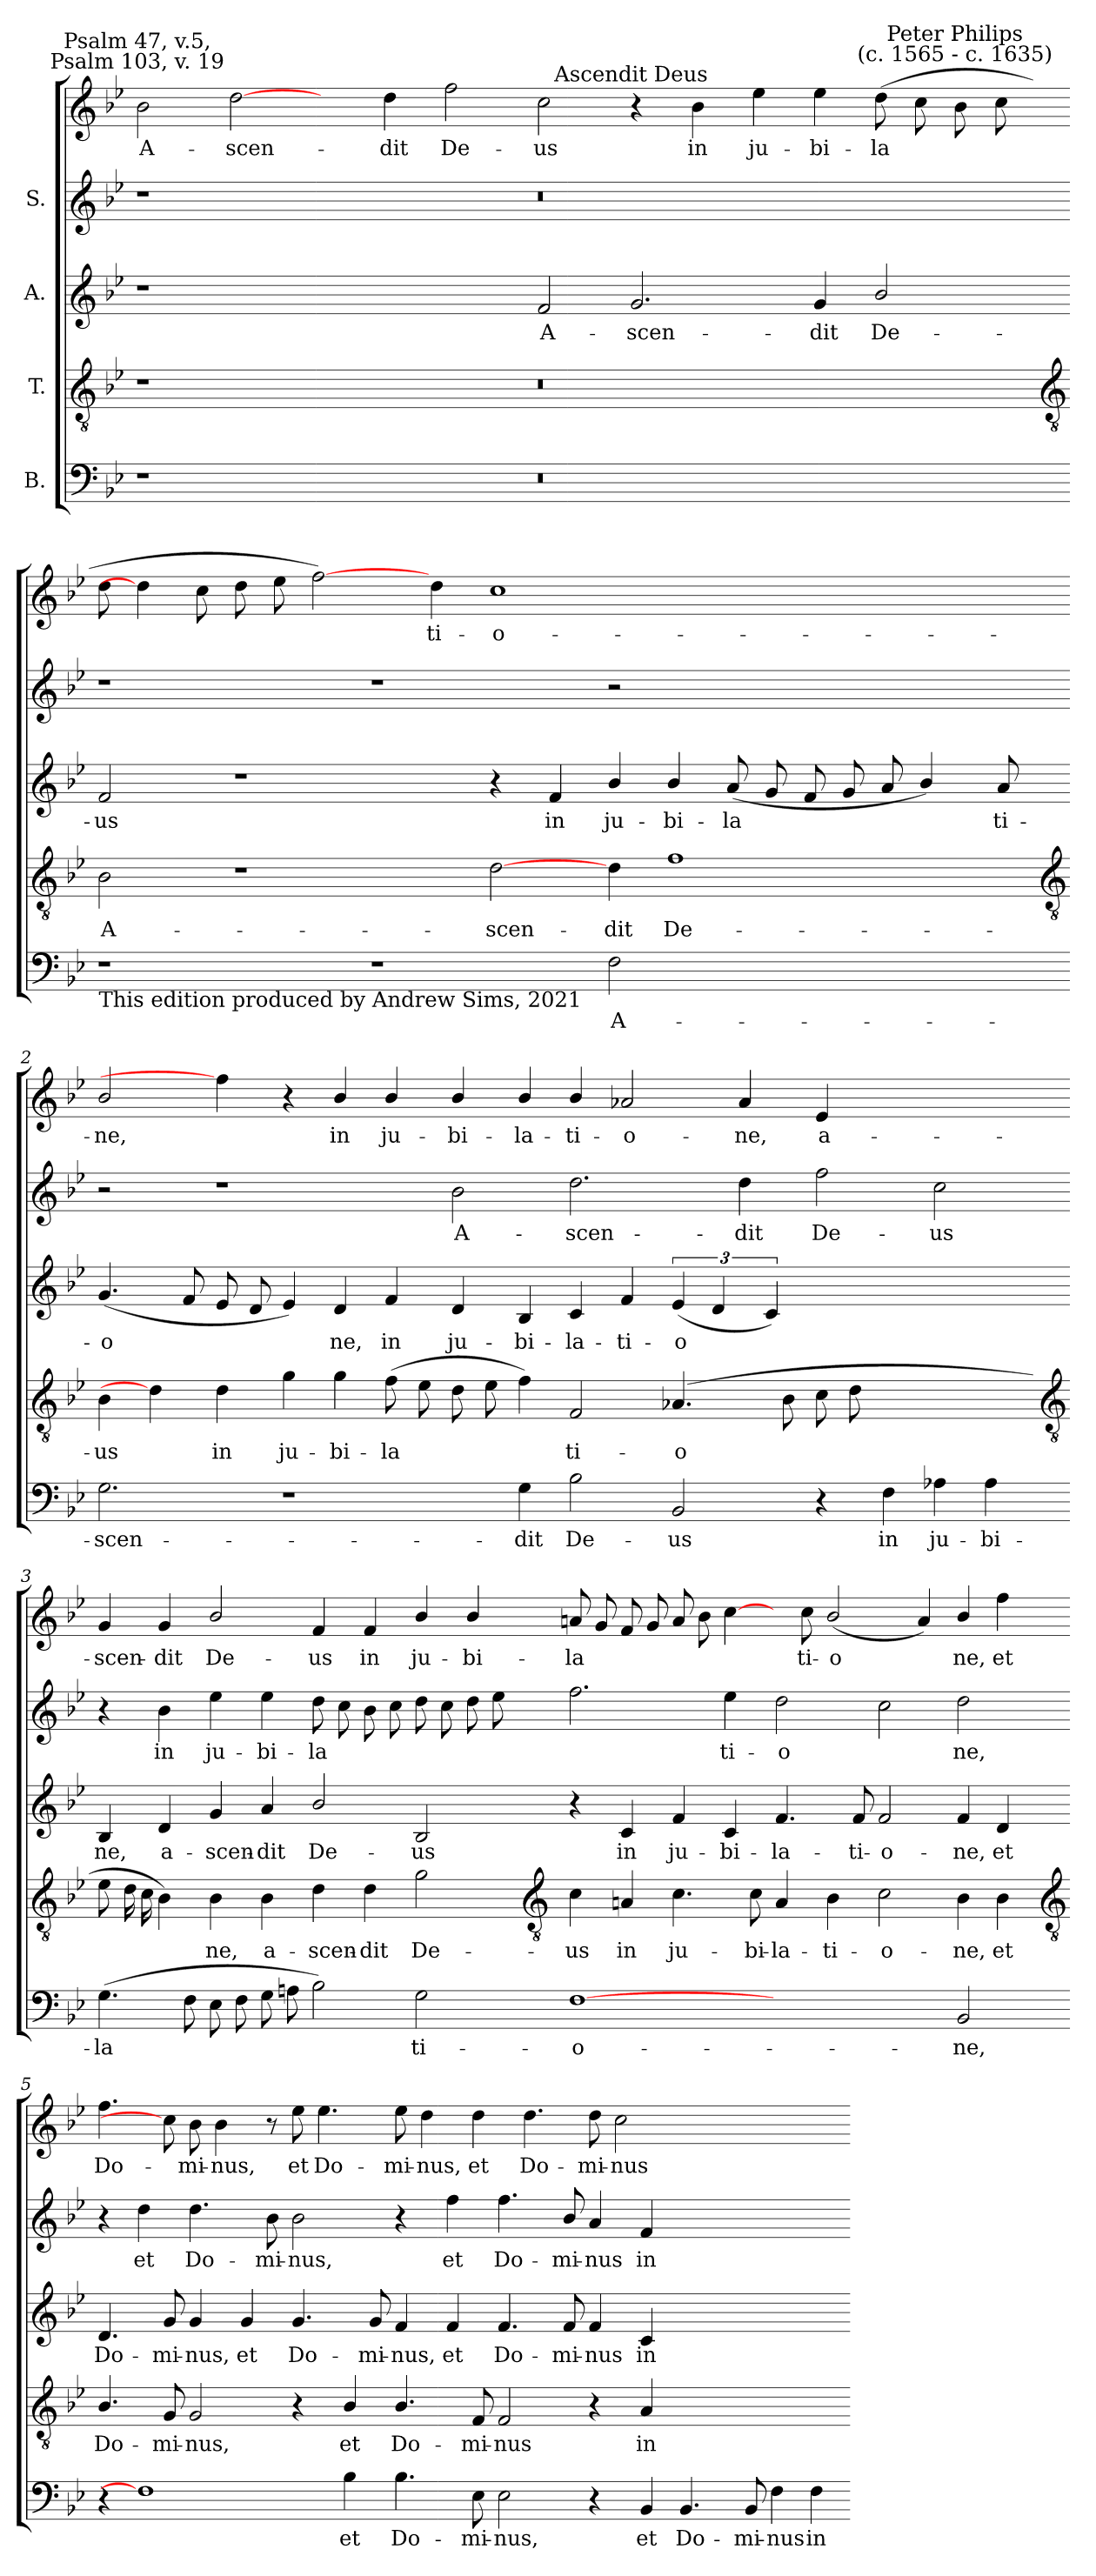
**kern	**text	**kern	**text	**kern	**text	**kern	**text	**kern	**text
*part4	*part4	*part3	*part3	*part2	*part2	*part1	*part1	*part1	*part1
*staff5	*staff5	*staff4	*staff4	*staff3	*staff3	*staff2	*staff2	*staff1	*staff1
*I"B.	*	*I"T.	*	*I"A.	*	*I"S.	*	*	*
*clefF4	*	*clefGv2	*	*clefG2	*	*clefG2	*	*clefG2	*
*k[b-e-]	*	*k[b-e-]	*	*k[b-e-]	*	*k[b-e-]	*	*k[b-e-]	*
*B-:	*	*B-:	*	*B-:	*	*B-:	*	*B-:	*
=	=	=	=	=	=	=	=	=	=
!	!	!	!	!	!	!	!	!LO:TX:a:cj:t=Psalm 47, v.5,\nPsalm 103, v. 19	!
!	!	!	!	!	!	!	!	!	!LO:LY:b
1r	.	1r	.	1r	.	1r	.	2b-	A-
!	!	!	!	!	!	!	!	!	!LO:LY:b
.	.	.	.	.	.	.	.	[2dd	-scen-
1ryy	.	1ryy	.	1ryy	.	1ryy	.	4ryy	.
!	!	!	!	!	!	!	!	!	!LO:LY:b
.	.	.	.	.	.	.	.	4dd	-dit
!	!	!	!	!	!	!	!	!	!LO:LY:b
.	.	.	.	.	.	.	.	2ff	De-
!	!	!	!	!	!LO:LY:b	!	!	!	!LO:LY:b
0r	.	0r	.	2f	A-	0r	.	2cc	-us
!	!	!	!	!	!	!	!	!LO:TX:a:cj:t=Ascendit Deus	!
!	!	!	!	!	!LO:LY:b	!	!	!	!
.	.	.	.	2.g	-scen-	.	.	4r	.
!	!	!	!	!	!	!	!	!	!LO:LY:b
.	.	.	.	.	.	.	.	4b-	in
!	!	!	!	!	!	!	!	!	!LO:LY:b
.	.	.	.	.	.	.	.	4ee-	ju-
!	!	!	!	!	!LO:LY:b	!	!	!	!LO:LY:b
.	.	.	.	4g	-dit	.	.	4ee-	-bi-
!	!	!	!	!	!LO:LY:b	!	!	!	!LO:LY:b
.	.	.	.	2b-/	De-	.	.	(>8dd	-la
.	.	.	.	.	.	.	.	8cc	.
!	!	!	!	!	!	!	!	!LO:TX:a:cj:t=Peter Philips\n(c. 1565 - c. 1635)	!
.	.	.	.	.	.	.	.	8b-	.
.	.	.	.	.	.	.	.	8cc	.
!!LO:LB:g=z
=1-	=1-	=1-	=1-	=1-	=1-	=1-	=1-	=1-	=1-
*	*	*clefGv2	*	*	*	*	*	*	*
!LO:TX:b:t=This edition produced by Andrew Sims, 2021	!	!	!	!	!	!	!	!	!
!	!	!	!LO:LY:b	!	!LO:LY:b	!	!	!	!
1r	.	2B-	A-	2f	-us	1r	.	8dd	.
.	.	.	.	.	.	.	.	4dd]	.
.	.	.	.	.	.	.	.	8cc	.
.	.	1r	.	1r	.	.	.	8dd	.
.	.	.	.	.	.	.	.	8ee-	.
.	.	.	.	.	.	.	.	[2ff)	.
1r	.	.	.	.	.	1r	.	.	.
!	!	!	!	!	!	!	!	!	!LO:LY:b
.	.	.	.	.	.	.	.	4dd	ti-
!	!	!	!LO:LY:b	!	!	!	!	!	!LO:LY:b
.	.	[2d	-scen-	4r	.	.	.	1cc	-o-
!	!	!	!	!	!LO:LY:b	!	!	!	!
.	.	.	.	4f	in	.	.	.	.
!	!LO:LY:b	!	!LO:LY:b	!	!LO:LY:b	!	!	!	!
2F	A-	4d	-dit	4b-/	ju-	2r	.	.	.
!	!	!	!LO:LY:b	!	!LO:LY:b	!	!	!	!
.	.	1f	De-	4b-/	-bi-	.	.	.	.
!	!	!	!	!	!LO:LY:b	!	!	!	!
1ryy	.	.	.	(<8a/	-la	1ryy	.	1ryy	.
.	.	.	.	8g/	.	.	.	.	.
.	.	.	.	8f/	.	.	.	.	.
.	.	.	.	8g/	.	.	.	.	.
.	.	.	.	8a/	.	.	.	.	.
.	.	.	.	4b-/)	.	.	.	.	.
.	.	4ryy	.	.	.	.	.	.	.
!	!	!	!	!	!LO:LY:b	!	!	!	!
.	.	.	.	8a	ti-	.	.	.	.
!!LO:LB:g=z
=2-	=2-	=2-	=2-	=2-	=2-	=2-	=2-	=2-	=2-
*	*	*clefGv2	*	*	*	*	*	*	*
!	!LO:LY:b	!	!LO:LY:b	!	!LO:LY:b	!	!	!	!LO:LY:b
2.G	-scen-	4B-	-us	(<4.g	-o	2r	.	2b-/	-ne,
.	.	4d]	.	.	.	.	.	.	.
.	.	.	.	8f	.	.	.	.	.
!	!	!	!LO:LY:b	!	!	!	!	!	!
.	.	4d	in	8e-	.	1r	.	4ff]	.
.	.	.	.	8d	.	.	.	.	.
!	!	!	!LO:LY:b	!	!	!	!	!	!
1r	.	4g	ju-	4e-)	.	.	.	4r	.
!	!	!	!LO:LY:b	!	!LO:LY:b	!	!	!	!LO:LY:b
.	.	4g	-bi-	4d	ne,	.	.	4b-/	in
!	!	!	!LO:LY:b	!	!LO:LY:b	!	!	!	!LO:LY:b
.	.	(>8f	-la	4f	in	.	.	4b-/	ju-
.	.	8e-	.	.	.	.	.	.	.
!	!	!	!	!	!LO:LY:b	!	!LO:LY:b	!	!LO:LY:b
.	.	8d	.	4d	ju-	2b-	-A-	4b-/	-bi-
.	.	8e-	.	.	.	.	.	.	.
!	!LO:LY:b	!	!	!	!LO:LY:b	!	!	!	!LO:LY:b
4G	-dit	4f)	.	4B-	-bi-	.	.	4b-/	-la-
!	!LO:LY:b	!	!LO:LY:b	!	!LO:LY:b	!	!LO:LY:b	!	!LO:LY:b
2B-	De-	2F	ti-	4c	-la-	2.dd	-scen-	4b-/	-ti-
!	!	!	!	!	!LO:LY:b	!	!	!	!LO:LY:b
.	.	.	.	4f	-ti-	.	.	2a-X/	-o-
!	!LO:LY:b	!	!LO:LY:b	!	!LO:LY:b	!	!	!	!
2BB-	-us	(>4.A-X	-o	(<6e-	-o	.	.	.	.
.	.	.	.	6d	.	.	.	.	.
!	!	!	!	!	!	!	!LO:LY:b	!	!LO:LY:b
.	.	.	.	.	.	4dd	-dit	4a-	-ne,
.	.	.	.	6c)	.	.	.	.	.
.	.	8B-	.	.	.	.	.	.	.
!	!	!	!	!	!	!	!LO:LY:b	!	!LO:LY:b
4r	.	8c	.	1ryy	.	2ff	De-	4e-	a-
.	.	8d	.	.	.	.	.	.	.
!	!LO:LY:b	!	!	!	!	!	!	!	!
4F	in	2.ryy	.	.	.	.	.	2.ryy	.
!	!LO:LY:b	!	!	!	!	!	!LO:LY:b	!	!
4A-X	ju-	.	.	.	.	2cc	-us	.	.
!	!LO:LY:b	!	!	!	!	!	!	!	!
4A-	-bi-	.	.	.	.	.	.	.	.
!!LO:LB:g=z
=3-	=3-	=3-	=3-	=3-	=3-	=3-	=3-	=3-	=3-
*	*	*clefGv2	*	*	*	*	*	*	*
!	!LO:LY:b	!	!	!	!LO:LY:b	!	!	!	!LO:LY:b
(>4.G	-la	8e-	.	4B-	ne,	4r	.	4g	scen-
.	.	16d	.	.	.	.	.	.	.
.	.	16c	.	.	.	.	.	.	.
!	!	!	!	!	!LO:LY:b	!	!LO:LY:b	!	!LO:LY:b
.	.	4B-)	.	4d	a-	4b-	-in	4g	-dit
8F	.	.	.	.	.	.	.	.	.
!	!	!	!LO:LY:b	!	!LO:LY:b	!	!LO:LY:b	!	!LO:LY:b
8E-	.	4B-	ne,	4g	-scen-	4ee-	ju-	2b-/	De-
8F	.	.	.	.	.	.	.	.	.
!	!	!	!LO:LY:b	!	!LO:LY:b	!	!LO:LY:b	!	!
8G	.	4B-	a-	4a	-dit	4ee-	-bi-	.	.
8An	.	.	.	.	.	.	.	.	.
!	!	!	!LO:LY:b	!	!LO:LY:b	!	!LO:LY:b	!	!LO:LY:b
2B-)	.	4d	-scen-	2b-/	De-	(>8dd	-la	4f/	-us
.	.	.	.	.	.	8cc	.	.	.
!	!	!	!LO:LY:b	!	!	!	!	!	!LO:LY:b
.	.	4d	-dit	.	.	8b-	.	4f/	in
.	.	.	.	.	.	8cc	.	.	.
!	!LO:LY:b	!	!LO:LY:b	!	!LO:LY:b	!	!	!	!LO:LY:b
2G	ti-	2g	De-	2B-	-us	8dd	.	4b-/	ju-
.	.	.	.	.	.	8cc	.	.	.
!	!	!	!	!	!	!	!	!	!LO:LY:b
.	.	.	.	.	.	8dd	.	4b-/	-bi-
.	.	.	.	.	.	8ee-	.	.	.
!!LO:LB:g=z
=4-	=4-	=4-	=4-	=4-	=4-	=4-	=4-	=4-	=4-
*	*	*clefGv2	*	*	*	*	*	*	*
!	!LO:LY:b	!	!LO:LY:b	!	!	!	!	!	!LO:LY:b
[1F	-o-	4c	-us	4r	.	2.ff	.	8a	la
.	.	.	.	.	.	.	.	8g	.
!	!	!	!LO:LY:b	!	!LO:LY:b	!	!	!	!
.	.	4A	in	4c	in	.	.	8f	.
.	.	.	.	.	.	.	.	8g	.
!	!	!	!LO:LY:b	!	!LO:LY:b	!	!	!	!
.	.	4.c	ju-	4f	ju-	.	.	8a	.
.	.	.	.	.	.	.	.	8b-	.
!	!	!	!	!	!LO:LY:b	!	!LO:LY:b	!	!
.	.	.	.	4c	-bi-	4ee-	ti-	[4cc)	.
!	!	!	!LO:LY:b	!	!	!	!	!	!
.	.	8c	-bi-	.	.	.	.	.	.
!	!	!	!LO:LY:b	!	!LO:LY:b	!	!LO:LY:b	!	!
1ryy	.	4A	-la-	4.f	-la-	2dd	-o	8ryy	.
!	!	!	!	!	!	!	!	!	!LO:LY:b
.	.	.	.	.	.	.	.	8cc	ti-
!	!	!	!LO:LY:b	!	!	!	!	!	!LO:LY:b
.	.	4B-	-ti-	.	.	.	.	(<2b-/	-o
!	!	!	!	!	!LO:LY:b	!	!	!	!
.	.	.	.	8f	-ti-	.	.	.	.
!	!	!	!LO:LY:b	!	!LO:LY:b	!	!	!	!
.	.	2c	-o-	2f	-o-	2cc	.	.	.
.	.	.	.	.	.	.	.	4a/)	.
!	!LO:LY:b	!	!LO:LY:b	!	!LO:LY:b	!	!LO:LY:b	!	!LO:LY:b
2BB-	-ne,	4B-	-ne,	4f	-ne,	2dd	ne,	4b-/	ne,
!	!	!	!LO:LY:b	!	!LO:LY:b	!	!	!	!LO:LY:b
.	.	4B-	et	4d	et	.	.	4ff	et
!!LO:LB:g=z
=5-	=5-	=5-	=5-	=5-	=5-	=5-	=5-	=5-	=5-
*	*	*clefGv2	*	*	*	*	*	*	*
!	!	!	!LO:LY:b	!	!LO:LY:b	!	!	!	!LO:LY:b
4r	.	4.B-/	Do-	4.d	Do-	4r	.	4.ff	Do-
!	!	!	!	!	!	!	!LO:LY:b	!	!
1F]	.	.	.	.	.	4dd	et	.	.
!	!	!	!LO:LY:b	!	!LO:LY:b	!	!	!	!
.	.	8G/	-mi-	8g	-mi-	.	.	8cc]	.
!	!	!	!LO:LY:b	!	!LO:LY:b	!	!LO:LY:b	!	!LO:LY:b
.	.	2G/	-nus,	4g	-nus,	4.dd	Do-	8b-	-mi-
!	!	!	!	!	!	!	!	!	!LO:LY:b
.	.	.	.	.	.	.	.	4b-	-nus,
!	!	!	!	!	!LO:LY:b	!	!	!	!
.	.	.	.	4g	et	.	.	.	.
!	!	!	!	!	!	!	!LO:LY:b	!	!
.	.	.	.	.	.	8b-	-mi-	8r	.
!	!	!	!	!	!LO:LY:b	!	!LO:LY:b	!	!LO:LY:b
.	.	4r	.	4.g	Do-	2b-	-nus,	8ee-	et
!	!	!	!	!	!	!	!	!	!LO:LY:b
.	.	.	.	.	.	.	.	4.ee-	Do-
!	!LO:LY:b	!	!LO:LY:b	!	!	!	!	!	!
4B-	et	4B-/	et	.	.	.	.	.	.
!	!	!	!	!	!LO:LY:b	!	!	!	!
.	.	.	.	8g	-mi-	.	.	.	.
!	!LO:LY:b	!	!LO:LY:b	!	!LO:LY:b	!	!	!	!LO:LY:b
4.B-	Do-	4.B-/	Do-	4f	-nus,	4r	.	8ee-	-mi-
!	!	!	!	!	!	!	!	!	!LO:LY:b
.	.	.	.	.	.	.	.	4dd	-nus,
!	!	!	!	!	!LO:LY:b	!	!LO:LY:b	!	!
.	.	.	.	4f	et	4ff	et	.	.
!	!LO:LY:b	!	!LO:LY:b	!	!	!	!	!	!LO:LY:b
8E-	-mi-	8F	-mi-	.	.	.	.	4dd	et
!	!LO:LY:b	!	!LO:LY:b	!	!LO:LY:b	!	!LO:LY:b	!	!
2E-	-nus,	2F	-nus	4.f	Do-	4.ff	Do-	.	.
!	!	!	!	!	!	!	!	!	!LO:LY:b
.	.	.	.	.	.	.	.	4.dd	Do-
!	!	!	!	!	!LO:LY:b	!	!LO:LY:b	!	!
.	.	.	.	8f	-mi-	8b-/	-mi-	.	.
!	!	!	!	!	!LO:LY:b	!	!LO:LY:b	!	!LO:LY:b
4r	.	4r	.	4f	-nus	4a	-nus	8dd	-mi-
!	!	!	!	!	!	!	!	!	!LO:LY:b
.	.	.	.	.	.	.	.	2cc	-nus
!	!LO:LY:b	!	!LO:LY:b	!	!LO:LY:b	!	!LO:LY:b	!	!
4BB-	et	4A	in	4c	in	4f	in	.	.
!	!LO:LY:b	!	!	!	!	!	!	!	!
4.BB-	Do-	1ryy	.	1ryy	.	1ryy	.	.	.
.	.	.	.	.	.	.	.	2..ryy	.
!	!LO:LY:b	!	!	!	!	!	!	!	!
8BB-	-mi-	.	.	.	.	.	.	.	.
!	!LO:LY:b	!	!	!	!	!	!	!	!
4F	-nus	.	.	.	.	.	.	.	.
!	!LO:LY:b	!	!	!	!	!	!	!	!
4F	in	.	.	.	.	.	.	.	.
=-	=-	=-	=-	=-	=-	=-	=-	=-	=-
*-	*-	*-	*-	*-	*-	*-	*-	*-	*-
